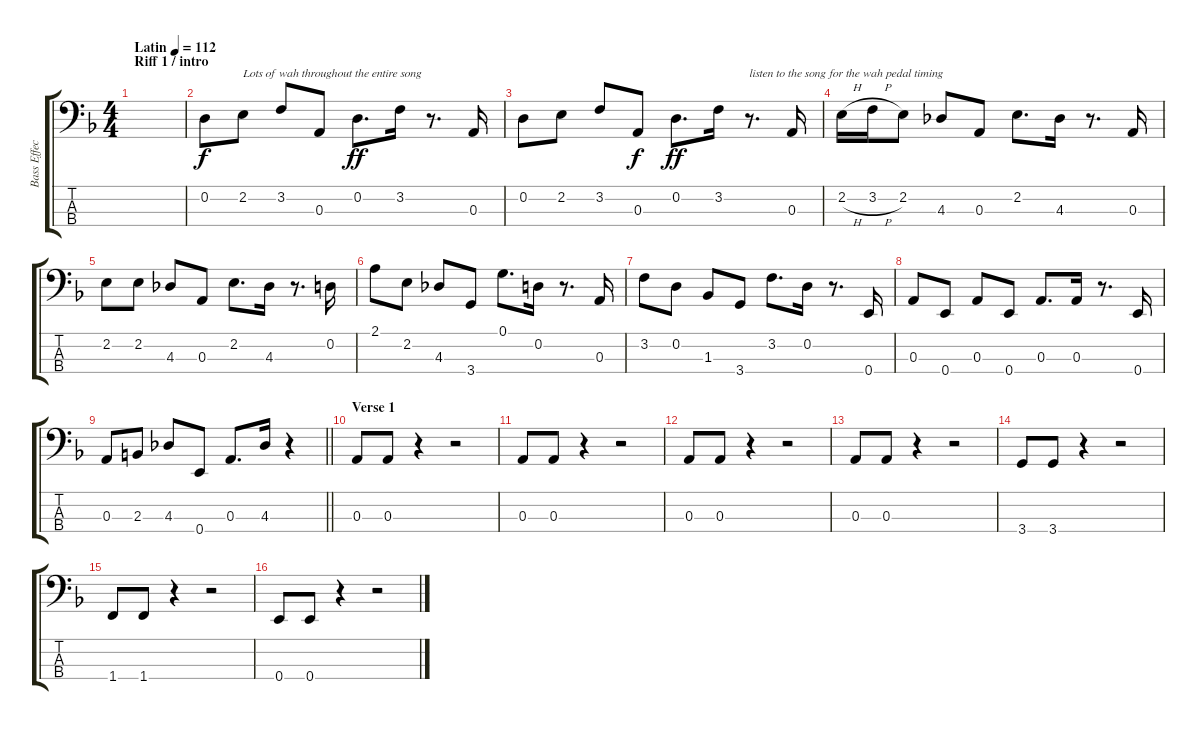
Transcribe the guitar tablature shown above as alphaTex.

\track ("Bass Effect" "Bass Effec") {instrument synthbass1}
\staff {score tabs}
\tuning (G2 D2 A1 E1) {hide}
\ts (4 4)
\section ("" "Riff 1 / intro")
\tempo (112 "Latin")
\clef f4
\ks dminor
|
0.2.8 2.2.8{txt "Lots of wah throughout the entire song"} 3.2.8 0.3.8{dy f} 0.2.8{d dy ff} 3.2.16 r.8{d} 0.3.16 |
0.2.8 2.2.8 3.2.8 0.3.8{dy f} 0.2.8{d dy ff} 3.2.16 r.8{d txt "listen to the song for the wah pedal timing"} 0.3.16 |
2.2{h}.16 3.2{h}.16 2.2.8 4.3.8 0.3.8 2.2.8{d} 4.3.16 r.8{d} 0.3.16 |
2.2.8 2.2.8 4.3.8 0.3.8 2.2.8{d} 4.3.16 r.8{d} 0.2.16 |
2.1.8 2.2.8 4.3.8 3.4.8 0.1.8{d} 0.2.16 r.8{d} 0.3.16 |
3.2.8 0.2.8 1.3.8 3.4.8 3.2.8{d} 0.2.16 r.8{d} 0.4.16 |
0.3.8 0.4.8 0.3.8 0.4.8 0.3.8{d} 0.3.16 r.8{d} 0.4.16 |
\barLineRight lightlight
0.3.8 2.3.8 4.3.8 0.4.8 0.3.8{d} 4.3.16 r.4 |
\section ("" "Verse 1")
0.3.8 0.3.8 r.4 r.2 |
0.3.8 0.3.8 r.4 r.2 |
0.3.8 0.3.8 r.4 r.2 |
0.3.8 0.3.8 r.4 r.2 |
3.4.8 3.4.8 r.4 r.2 |
1.4.8 1.4.8 r.4 r.2 |
0.4.8 0.4.8 r.4 r.2
